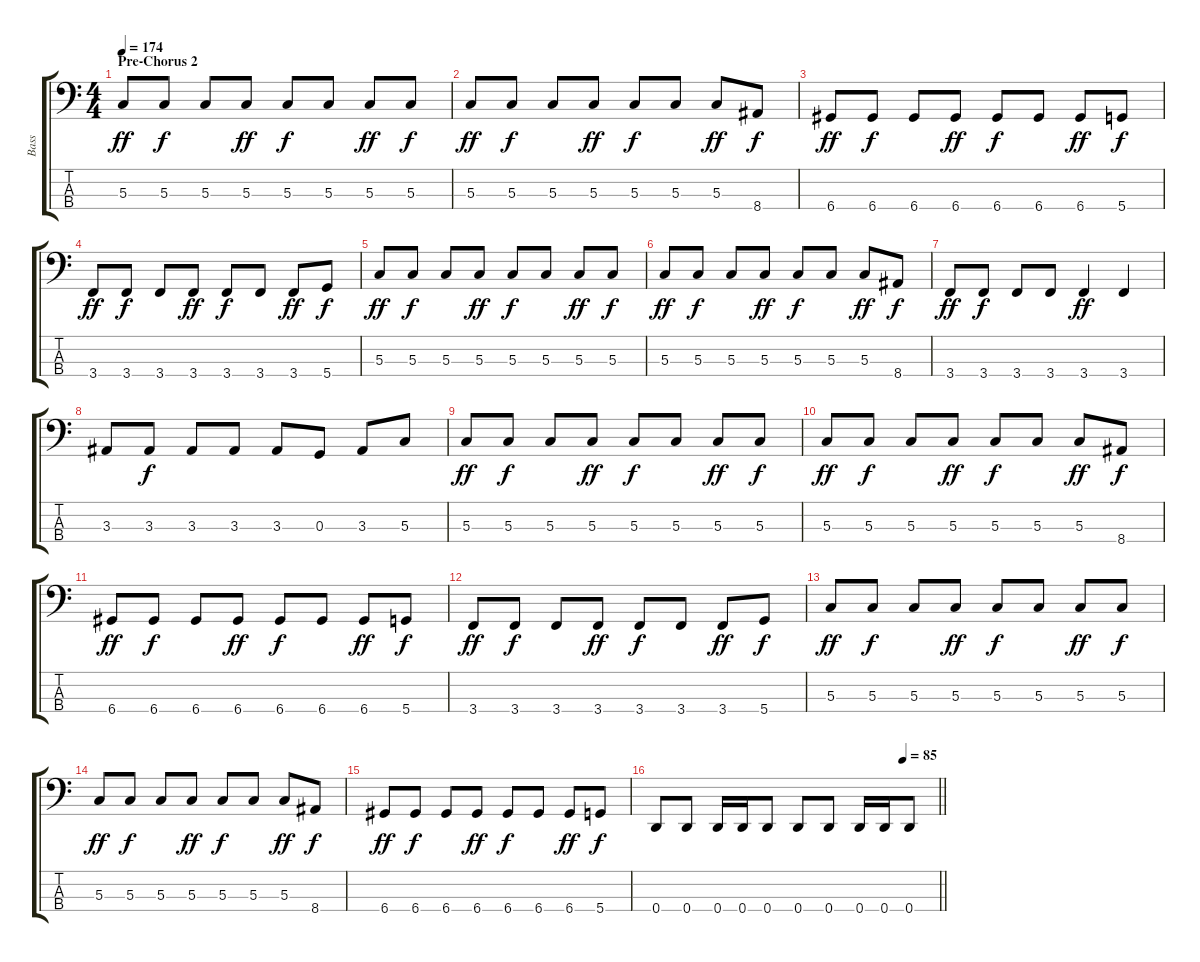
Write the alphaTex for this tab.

\track ("Bass" "Bass") {instrument electricbasspick}
\staff {score tabs}
\tuning (F2 C2 G1 D1) {hide}
\ts (4 4)
\section ("" "Pre-Chorus 2")
\tempo 174
\clef f4
\ks c
5.3.8{dy ff} 5.3.8{dy f} 5.3.8 5.3.8{dy ff} 5.3.8{dy f} 5.3.8 5.3.8{dy ff} 5.3.8{dy f} |
5.3.8{dy ff} 5.3.8{dy f} 5.3.8 5.3.8{dy ff} 5.3.8{dy f} 5.3.8 5.3.8{dy ff} 8.4.8{dy f} |
6.4.8{dy ff} 6.4.8{dy f} 6.4.8 6.4.8{dy ff} 6.4.8{dy f} 6.4.8 6.4.8{dy ff} 5.4.8{dy f} |
3.4.8{dy ff} 3.4.8{dy f} 3.4.8 3.4.8{dy ff} 3.4.8{dy f} 3.4.8 3.4.8{dy ff} 5.4.8{dy f} |
5.3.8{dy ff} 5.3.8{dy f} 5.3.8 5.3.8{dy ff} 5.3.8{dy f} 5.3.8 5.3.8{dy ff} 5.3.8{dy f} |
5.3.8{dy ff} 5.3.8{dy f} 5.3.8 5.3.8{dy ff} 5.3.8{dy f} 5.3.8 5.3.8{dy ff} 8.4.8{dy f} |
3.4.8{dy ff} 3.4.8{dy f} 3.4.8 3.4.8 3.4.4{dy ff} 3.4.4 |
3.3.8 3.3.8{dy f} 3.3.8 3.3.8 3.3.8 0.3.8 3.3.8 5.3.8 |
5.3.8{dy ff} 5.3.8{dy f} 5.3.8 5.3.8{dy ff} 5.3.8{dy f} 5.3.8 5.3.8{dy ff} 5.3.8{dy f} |
5.3.8{dy ff} 5.3.8{dy f} 5.3.8 5.3.8{dy ff} 5.3.8{dy f} 5.3.8 5.3.8{dy ff} 8.4.8{dy f} |
6.4.8{dy ff} 6.4.8{dy f} 6.4.8 6.4.8{dy ff} 6.4.8{dy f} 6.4.8 6.4.8{dy ff} 5.4.8{dy f} |
3.4.8{dy ff} 3.4.8{dy f} 3.4.8 3.4.8{dy ff} 3.4.8{dy f} 3.4.8 3.4.8{dy ff} 5.4.8{dy f} |
5.3.8{dy ff} 5.3.8{dy f} 5.3.8 5.3.8{dy ff} 5.3.8{dy f} 5.3.8 5.3.8{dy ff} 5.3.8{dy f} |
5.3.8{dy ff} 5.3.8{dy f} 5.3.8 5.3.8{dy ff} 5.3.8{dy f} 5.3.8 5.3.8{dy ff} 8.4.8{dy f} |
6.4.8{dy ff} 6.4.8{dy f} 6.4.8 6.4.8{dy ff} 6.4.8{dy f} 6.4.8 6.4.8{dy ff} 5.4.8{dy f} |
\tempo (85 0.875)
\barLineRight lightlight
0.4.8 0.4.8 0.4.16 0.4.16 0.4.8 0.4.8 0.4.8 0.4.16 0.4.16 0.4.8
